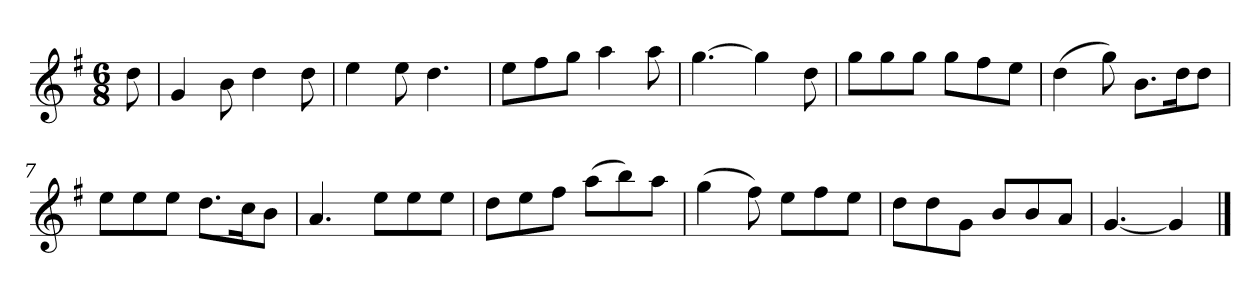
**kern
*part1
*staff1
*k[f#]
*M6/8
*MM120
=
8dd
=1
4g
8b
4dd
8dd
=2
4ee
8ee
4.dd
=3
8eeL
8ff#
8ggJ
4aa
8aa
=4
[4.gg
4gg]
8dd
=5
8ggL
8gg
8ggJ
8ggL
8ff#
8eeJ
=6
(4dd
8gg)
8.bL
16ddK
8ddJ
=7
8eeL
8ee
8eeJ
8.ddL
16ccK
8bJ
=8
4.a
8eeL
8ee
8eeJ
=9
8ddL
8ee
8ff#J
(8aaL
8bb)
8aaJ
=10
(4gg
8ff#)
8eeL
8ff#
8eeJ
=11
8ddL
8dd
8gJ
8bL
8b
8aJ
=12
[4.g
4g]
==
*-
